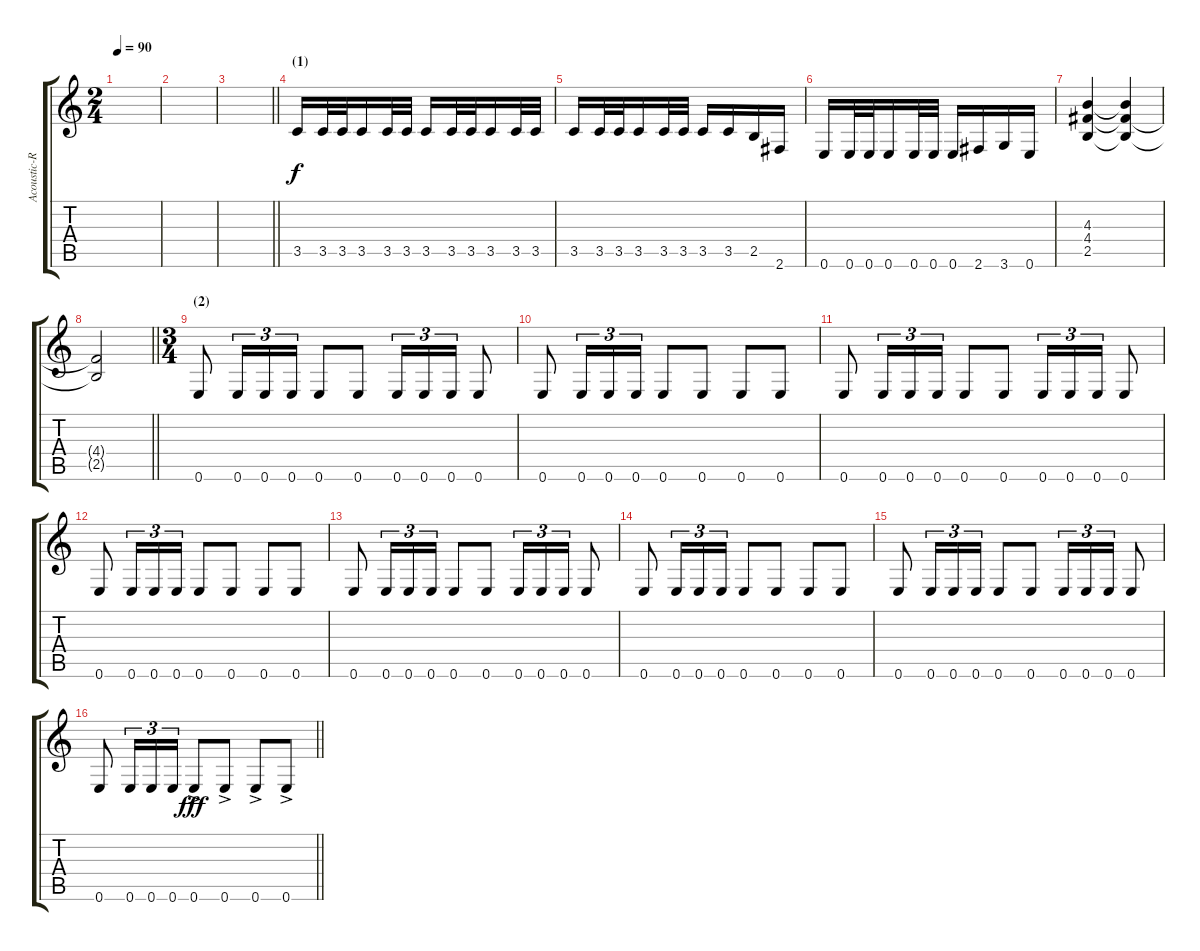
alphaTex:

\track ("Acoustic-Rhythm-addition lead" "Acoustic-R") {instrument acousticguitarnylon}
\staff {score tabs}
\tuning (E4 B3 G3 D3 A2 E2) {hide}
\ts (2 4)
\tempo 90
\clef g2
\ks c
|
|
\barLineRight lightlight
|
\section ("" "(1)")
3.5.16{dy f volume 14 instrument distortionguitar} 3.5.32 3.5.32 3.5.16 3.5.32 3.5.32 3.5.16 3.5.32 3.5.32 3.5.16 3.5.32 3.5.32 |
3.5.16 3.5.32 3.5.32 3.5.16 3.5.32 3.5.32 3.5.16 3.5.16 2.5.16 2.6.16 |
0.6.16 0.6.32 0.6.32 0.6.16 0.6.32 0.6.32 0.6.16 2.6.16 3.6.16 0.6.16 |
(4.3 4.4 2.5).4 (4.3{t} 4.4{t} 2.5{t}).4 |
\barLineRight lightlight
(4.4{t} 2.5{t}).2 |
\ts (3 4)
\section ("" "(2)")
0.6.8 0.6.16{tu (3 2)} 0.6.16{tu (3 2)} 0.6.16{tu (3 2)} 0.6.8 0.6.8 0.6.16{tu (3 2)} 0.6.16{tu (3 2)} 0.6.16{tu (3 2)} 0.6.8 |
0.6.8 0.6.16{tu (3 2)} 0.6.16{tu (3 2)} 0.6.16{tu (3 2)} 0.6.8 0.6.8 0.6.8 0.6.8 |
0.6.8 0.6.16{tu (3 2)} 0.6.16{tu (3 2)} 0.6.16{tu (3 2)} 0.6.8 0.6.8 0.6.16{tu (3 2)} 0.6.16{tu (3 2)} 0.6.16{tu (3 2)} 0.6.8 |
0.6.8 0.6.16{tu (3 2)} 0.6.16{tu (3 2)} 0.6.16{tu (3 2)} 0.6.8 0.6.8 0.6.8 0.6.8 |
0.6.8 0.6.16{tu (3 2)} 0.6.16{tu (3 2)} 0.6.16{tu (3 2)} 0.6.8 0.6.8 0.6.16{tu (3 2)} 0.6.16{tu (3 2)} 0.6.16{tu (3 2)} 0.6.8 |
0.6.8 0.6.16{tu (3 2)} 0.6.16{tu (3 2)} 0.6.16{tu (3 2)} 0.6.8 0.6.8 0.6.8 0.6.8 |
0.6.8 0.6.16{tu (3 2)} 0.6.16{tu (3 2)} 0.6.16{tu (3 2)} 0.6.8 0.6.8 0.6.16{tu (3 2)} 0.6.16{tu (3 2)} 0.6.16{tu (3 2)} 0.6.8 |
\barLineRight lightlight
0.6.8 0.6.16{tu (3 2)} 0.6.16{tu (3 2)} 0.6.16{tu (3 2)} 0.6{ac}.8{dy fff} 0.6{ac}.8 0.6{ac}.8 0.6{ac}.8
